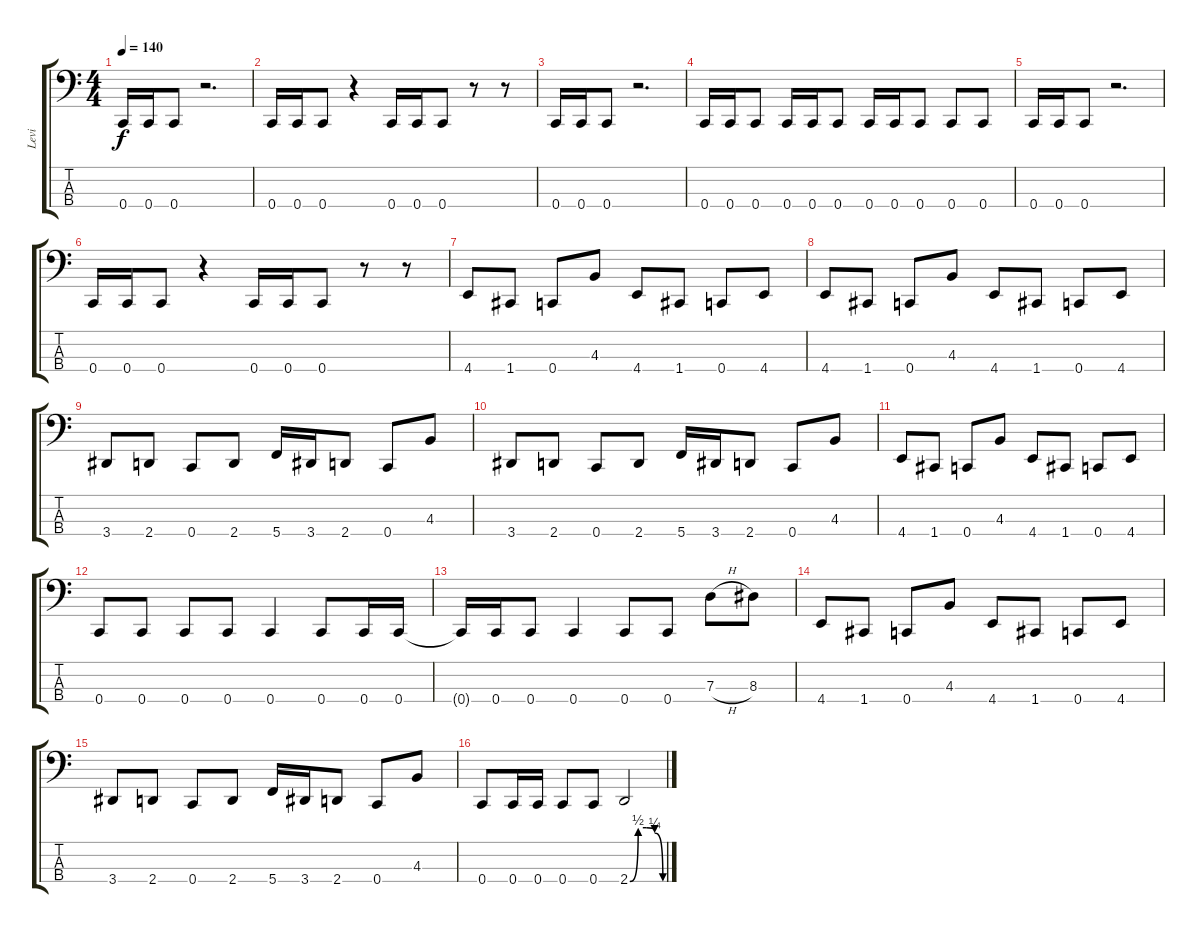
\track ("Levi" "Levi") {instrument electricbasspick}
\staff {score tabs}
\tuning (F2 C2 G1 C1) {hide}
\ts (4 4)
\tempo 140
\clef f4
\ks c
0.4.16{dy f} 0.4.16 0.4.8 r.2{d} |
0.4.16 0.4.16 0.4.8 r.4 0.4.16 0.4.16 0.4.8 r.8 r.8 |
0.4.16 0.4.16 0.4.8 r.2{d} |
0.4.16 0.4.16 0.4.8 0.4.16 0.4.16 0.4.8 0.4.16 0.4.16 0.4.8 0.4.8 0.4.8 |
0.4.16 0.4.16 0.4.8 r.2{d} |
0.4.16 0.4.16 0.4.8 r.4 0.4.16 0.4.16 0.4.8 r.8 r.8 |
4.4.8 1.4.8 0.4.8 4.3.8 4.4.8 1.4.8 0.4.8 4.4.8 |
4.4.8 1.4.8 0.4.8 4.3.8 4.4.8 1.4.8 0.4.8 4.4.8 |
3.4.8 2.4.8 0.4.8 2.4.8 5.4.16 3.4.16 2.4.8 0.4.8 4.3.8 |
3.4.8 2.4.8 0.4.8 2.4.8 5.4.16 3.4.16 2.4.8 0.4.8 4.3.8 |
4.4.8 1.4.8 0.4.8 4.3.8 4.4.8 1.4.8 0.4.8 4.4.8 |
0.4.8 0.4.8 0.4.8 0.4.8 0.4.4 0.4.8 0.4.16 0.4.16 |
0.4{t}.16 0.4.16 0.4.8 0.4.4 0.4.8 0.4.8 7.3{h}.8 8.3.8 |
4.4.8 1.4.8 0.4.8 4.3.8 4.4.8 1.4.8 0.4.8 4.4.8 |
3.4.8 2.4.8 0.4.8 2.4.8 5.4.16 3.4.16 2.4.8 0.4.8 4.3.8 |
0.4.8 0.4.16 0.4.16 0.4.8 0.4.8 2.4{be (custom 0 0 15 2 30 2 45 1 60 0)}.2
